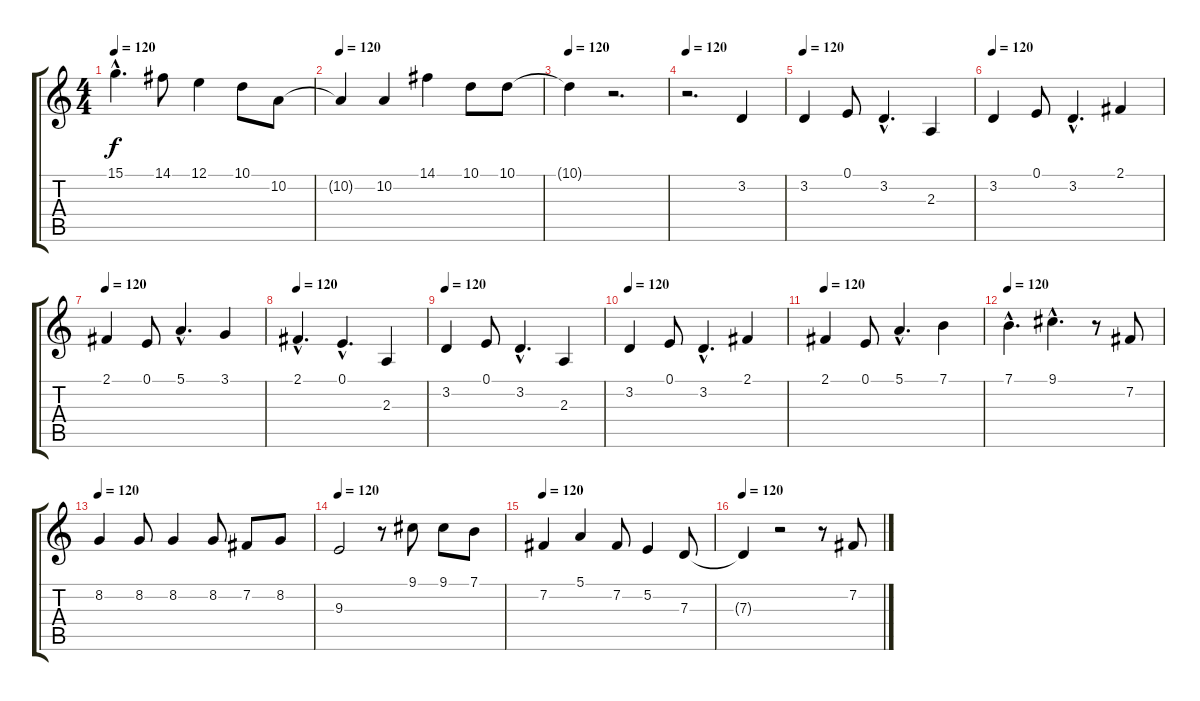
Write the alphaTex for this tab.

\track "" {instrument lead6voice}
\staff {score tabs}
\tuning (E4 B3 G3 D3 A2 E2) {hide}
\ts (4 4)
\tempo 120
\clef g2
\ks c
15.1{hac}.4{d dy f} 14.1.8 12.1.4 10.1.8 10.2.8 |
\tempo 120
10.2{t}.4 10.2.4 14.1.4 10.1.8 10.1.8 |
\tempo 120
10.1{t}.4 r.2{d} |
\tempo 120
r.2{d} 3.2.4 |
\tempo 120
3.2.4 0.1.8 3.2{hac}.4{d} 2.3.4 |
\tempo 120
3.2.4 0.1.8 3.2{hac}.4{d} 2.1.4 |
\tempo 120
2.1.4 0.1.8 5.1{hac}.4{d} 3.1.4 |
\tempo 120
2.1{hac}.4{d} 0.1{hac}.4{d} 2.3.4 |
\tempo 120
3.2.4 0.1.8 3.2{hac}.4{d} 2.3.4 |
\tempo 120
3.2.4 0.1.8 3.2{hac}.4{d} 2.1.4 |
\tempo 120
2.1.4 0.1.8 5.1{hac}.4{d} 7.1.4 |
\tempo 120
7.1{hac}.4{d} 9.1{hac}.4{d} r.8 7.2.8 |
\tempo 120
8.2.4 8.2.8 8.2.4 8.2.8 7.2.8 8.2.8 |
\tempo 120
9.3.2 r.8 9.1.8 9.1.8 7.1.8 |
\tempo 120
7.2.4 5.1.4 7.2.8 5.2.4 7.3.8 |
\tempo 120
7.3{t}.4 r.2 r.8 7.2.8
